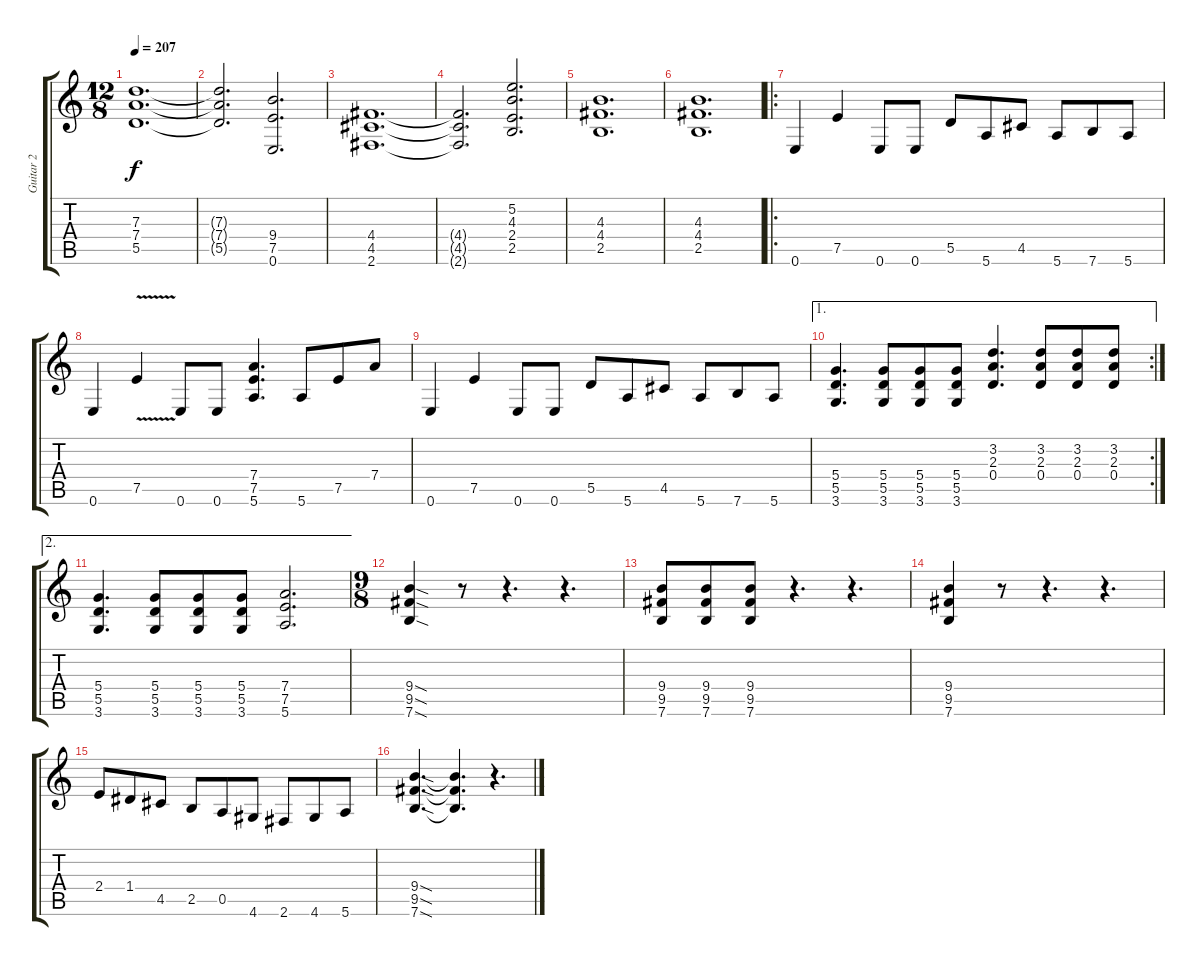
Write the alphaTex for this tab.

\track ("Guitar 2" "Guitar 2") {instrument distortionguitar}
\staff {score tabs}
\tuning (E4 B3 G3 D3 A2 E2) {hide}
\ts (12 8)
\tempo 207
\clef g2
\ks c
(7.3 7.4 5.5).1{d dy f} |
(7.3{t} 7.4{t} 5.5{t}).2{d} (9.4 7.5 0.6).2{d} |
(4.4 4.5 2.6).1{d} |
(4.4{t} 4.5{t} 2.6{t}).2{d} (5.2 4.3 2.4 2.5).2{d} |
(4.3 4.4 2.5).1{d} |
(4.3 4.4 2.5).1{d} |
\ro
0.6.4 7.5.4 0.6.8 0.6.8 5.5.8 5.6.8 4.5.8 5.6.8 7.6.8 5.6.8 |
0.6.4 7.5{v}.4 0.6.8 0.6.8 (7.4 7.5 5.6).4{d} 5.6.8 7.5.8 7.4.8 |
0.6.4 7.5.4 0.6.8 0.6.8 5.5.8 5.6.8 4.5.8 5.6.8 7.6.8 5.6.8 |
\ae 1
\rc 2
(5.4 5.5 3.6).4{d} (5.4 5.5 3.6).8 (5.4 5.5 3.6).8 (5.4 5.5 3.6).8 (3.2 2.3 0.4).4{d} (3.2 2.3 0.4).8 (3.2 2.3 0.4).8 (3.2 2.3 0.4).8 |
\ae 2
(5.4 5.5 3.6).4{d} (5.4 5.5 3.6).8 (5.4 5.5 3.6).8 (5.4 5.5 3.6).8 (7.4 7.5 5.6).2{d} |
\ts (9 8)
(9.4{sod} 9.5{sod} 7.6{sod}).4 r.8 r.4{d} r.4{d} |
(9.4 9.5 7.6).8 (9.4 9.5 7.6).8 (9.4 9.5 7.6).8 r.4{d} r.4{d} |
(9.4 9.5 7.6).4 r.8 r.4{d} r.4{d} |
2.4.8 1.4.8 4.5.8 2.5.8 0.5.8 4.6.8 2.6.8 4.6.8 5.6.8 |
(9.4{sod} 9.5{sod} 7.6{sod}).4{d} (9.4{t} 9.5{t} 7.6{t}).4{d} r.4{d}
